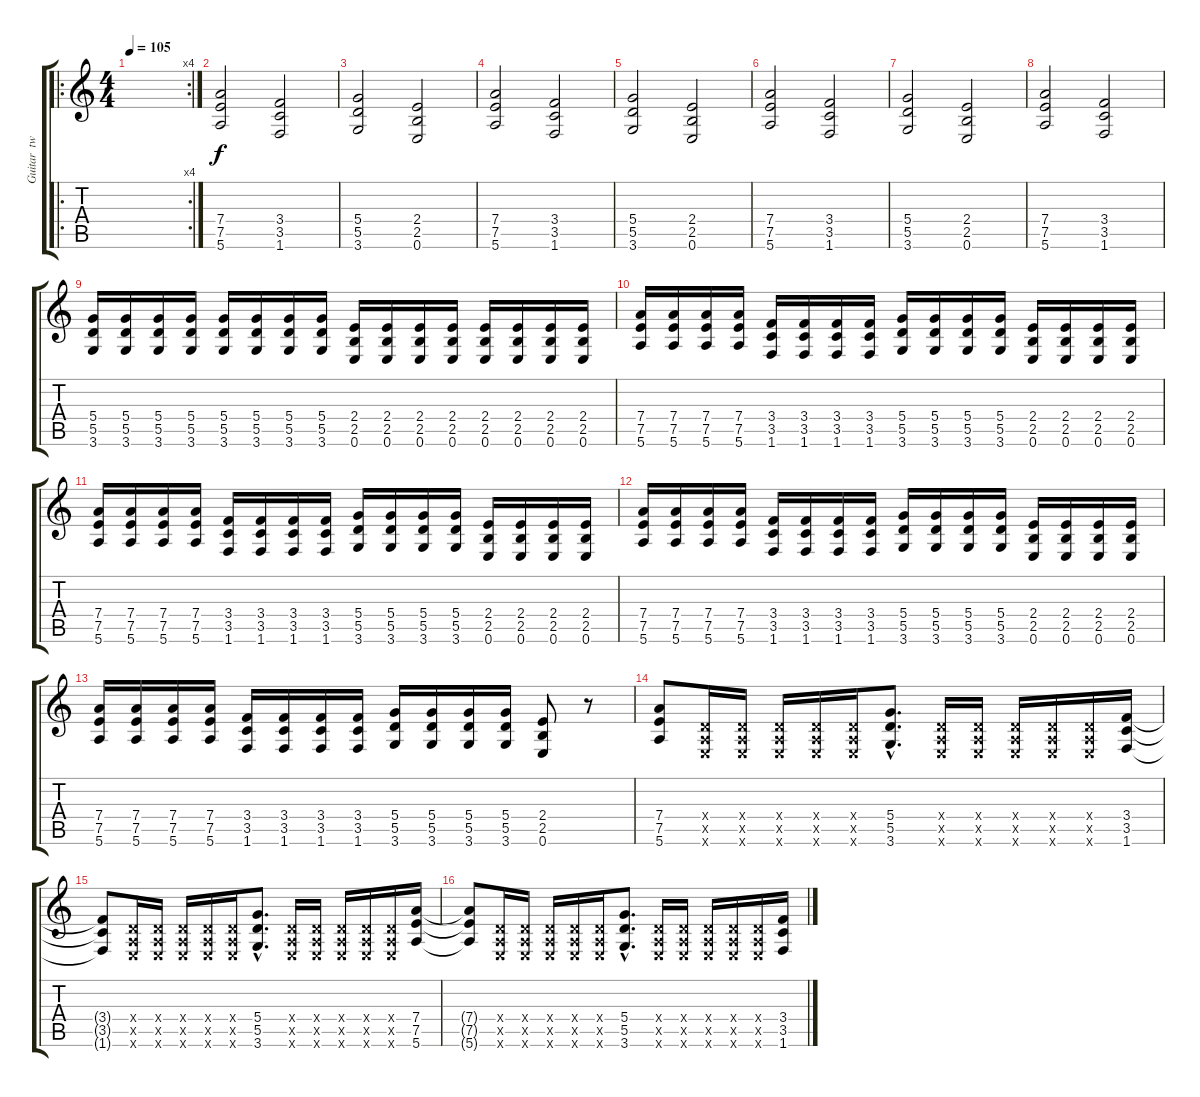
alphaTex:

\track ("Guitar  two" "Guitar  tw") {instrument distortionguitar}
\staff {score tabs}
\tuning (E4 B3 G3 D3 A2 E2) {hide}
\ro
\rc 4
\ts (4 4)
\tempo 105
\clef g2
\ks c
|
(7.4 7.5 5.6).2 (3.4 3.5 1.6).2 |
(5.4 5.5 3.6).2 (2.4 2.5 0.6).2 |
(7.4 7.5 5.6).2 (3.4 3.5 1.6).2 |
(5.4 5.5 3.6).2 (2.4 2.5 0.6).2 |
(7.4 7.5 5.6).2 (3.4 3.5 1.6).2 |
(5.4 5.5 3.6).2 (2.4 2.5 0.6).2 |
(7.4 7.5 5.6).2 (3.4 3.5 1.6).2 |
(5.4 5.5 3.6).16 (5.4 5.5 3.6).16 (5.4 5.5 3.6).16 (5.4 5.5 3.6).16 (5.4 5.5 3.6).16 (5.4 5.5 3.6).16 (5.4 5.5 3.6).16 (5.4 5.5 3.6).16 (2.4 2.5 0.6).16 (2.4 2.5 0.6).16 (2.4 2.5 0.6).16 (2.4 2.5 0.6).16 (2.4 2.5 0.6).16 (2.4 2.5 0.6).16 (2.4 2.5 0.6).16 (2.4 2.5 0.6).16 |
(7.4 7.5 5.6).16 (7.4 7.5 5.6).16 (7.4 7.5 5.6).16 (7.4 7.5 5.6).16 (3.4 3.5 1.6).16 (3.4 3.5 1.6).16 (3.4 3.5 1.6).16 (3.4 3.5 1.6).16 (5.4 5.5 3.6).16 (5.4 5.5 3.6).16 (5.4 5.5 3.6).16 (5.4 5.5 3.6).16 (2.4 2.5 0.6).16 (2.4 2.5 0.6).16 (2.4 2.5 0.6).16 (2.4 2.5 0.6).16 |
(7.4 7.5 5.6).16 (7.4 7.5 5.6).16 (7.4 7.5 5.6).16 (7.4 7.5 5.6).16 (3.4 3.5 1.6).16 (3.4 3.5 1.6).16 (3.4 3.5 1.6).16 (3.4 3.5 1.6).16 (5.4 5.5 3.6).16 (5.4 5.5 3.6).16 (5.4 5.5 3.6).16 (5.4 5.5 3.6).16 (2.4 2.5 0.6).16 (2.4 2.5 0.6).16 (2.4 2.5 0.6).16 (2.4 2.5 0.6).16 |
(7.4 7.5 5.6).16 (7.4 7.5 5.6).16 (7.4 7.5 5.6).16 (7.4 7.5 5.6).16 (3.4 3.5 1.6).16 (3.4 3.5 1.6).16 (3.4 3.5 1.6).16 (3.4 3.5 1.6).16 (5.4 5.5 3.6).16 (5.4 5.5 3.6).16 (5.4 5.5 3.6).16 (5.4 5.5 3.6).16 (2.4 2.5 0.6).16 (2.4 2.5 0.6).16 (2.4 2.5 0.6).16 (2.4 2.5 0.6).16 |
(7.4 7.5 5.6).16 (7.4 7.5 5.6).16 (7.4 7.5 5.6).16 (7.4 7.5 5.6).16 (3.4 3.5 1.6).16 (3.4 3.5 1.6).16 (3.4 3.5 1.6).16 (3.4 3.5 1.6).16 (5.4 5.5 3.6).16 (5.4 5.5 3.6).16 (5.4 5.5 3.6).16 (5.4 5.5 3.6).16 (2.4 2.5 0.6).8 r.8 |
(7.4 7.5 5.6).8 (0.4{x} 0.5{x} 0.6{x}).16 (0.4{x} 0.5{x} 0.6{x}).16 (0.4{x} 0.5{x} 0.6{x}).16 (0.4{x} 0.5{x} 0.6{x}).16 (0.4{x} 0.5{x} 0.6{x}).16 (5.4{hac} 5.5{hac} 3.6{hac}).8{d} (0.4{x} 0.5{x} 0.6{x}).16 (0.4{x} 0.5{x} 0.6{x}).16 (0.4{x} 0.5{x} 0.6{x}).16 (0.4{x} 0.5{x} 0.6{x}).16 (0.4{x} 0.5{x} 0.6{x}).16 (3.4 3.5 1.6).16 |
(3.4{t} 3.5{t} 1.6{t}).8 (0.4{x} 0.5{x} 0.6{x}).16 (0.4{x} 0.5{x} 0.6{x}).16 (0.4{x} 0.5{x} 0.6{x}).16 (0.4{x} 0.5{x} 0.6{x}).16 (0.4{x} 0.5{x} 0.6{x}).16 (5.4{hac} 5.5{hac} 3.6{hac}).8{d} (0.4{x} 0.5{x} 0.6{x}).16 (0.4{x} 0.5{x} 0.6{x}).16 (0.4{x} 0.5{x} 0.6{x}).16 (0.4{x} 0.5{x} 0.6{x}).16 (0.4{x} 0.5{x} 0.6{x}).16 (7.4 7.5 5.6).16 |
(7.4{t} 7.5{t} 5.6{t}).8 (0.4{x} 0.5{x} 0.6{x}).16 (0.4{x} 0.5{x} 0.6{x}).16 (0.4{x} 0.5{x} 0.6{x}).16 (0.4{x} 0.5{x} 0.6{x}).16 (0.4{x} 0.5{x} 0.6{x}).16 (5.4{hac} 5.5{hac} 3.6{hac}).8{d} (0.4{x} 0.5{x} 0.6{x}).16 (0.4{x} 0.5{x} 0.6{x}).16 (0.4{x} 0.5{x} 0.6{x}).16 (0.4{x} 0.5{x} 0.6{x}).16 (0.4{x} 0.5{x} 0.6{x}).16 (3.4 3.5 1.6).16
